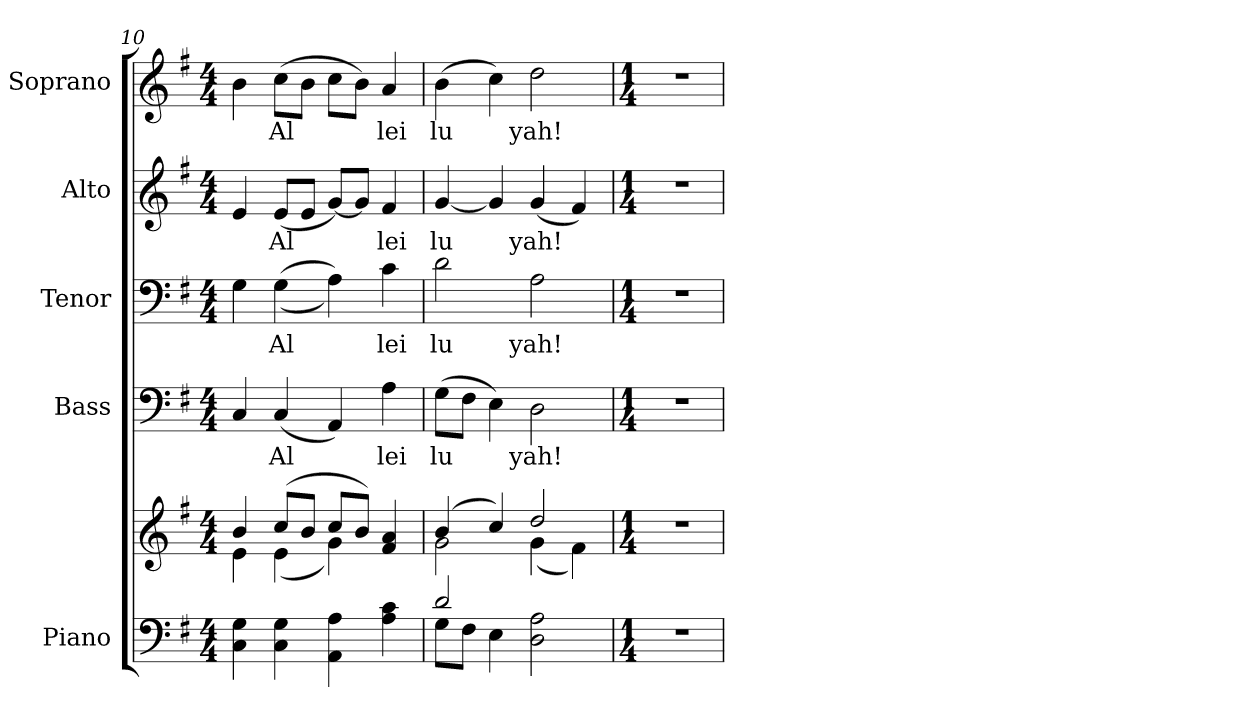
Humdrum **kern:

**kern	**kern	**kern	**text	**kern	**text	**kern	**text	**kern	**text
*part5	*part5	*part4	*part4	*part3	*part3	*part2	*part2	*part1	*part1
*staff6	*staff5	*staff4	*staff4	*staff3	*staff3	*staff2	*staff2	*staff1	*staff1
*I"Piano	*	*I"Bass	*	*I"Tenor	*	*I"Alto	*	*I"Soprano	*
*I'Pno.	*	*I'B.	*	*I'T.	*	*I'A.	*	*I'S.	*
*clefF4	*clefG2	*clefF4	*	*clefF4	*	*clefG2	*	*clefG2	*
*k[f#]	*k[f#]	*k[f#]	*	*k[f#]	*	*k[f#]	*	*k[f#]	*
*G:	*G:	*G:	*	*G:	*	*G:	*	*G:	*
*M4/4	*M4/4	*M4/4	*	*M4/4	*	*M4/4	*	*M4/4	*
=10	=10	=10	=10	=10	=10	=10	=10	=10	=10
*	*^	*	*	*	*	*	*	*	*
4Ci\ 4Gi	4bi/	4ei\	4Ci/	.	4Gi\	.	4ei/	.	4bi\	.
!	!	!	!	!LO:LY:b:color=#000000	!	!	!	!	!	!
!	!	!	!	!	!	!LO:LY:b:color=#000000	!	!	!	!
!	!	!	!	!	!	!	!	!LO:LY:b:color=#000000	!	!
!	!	!	!	!	!	!	!	!	!	!LO:LY:b:color=#000000
4Ci\ 4Gi	(8cci/L	(4ei\	(4Ci/	Al	((4Gi\	Al	(8ei/L	Al	(8cci\L	Al
.	8bi/J	.	.	.	.	.	8ei/J	.	8bi\J	.
4AAi\ 4Ai	8cci/L	4gi\)	4AAi/)	.	4Ai\))	.	[<8gi/L)	.	8cci\L	.
.	8bi/J)	.	.	.	.	.	8gi/J]	.	8bi\J)	.
!	!	!	!	!LO:LY:b:color=#000000	!	!	!	!	!	!
!	!	!	!	!	!	!LO:LY:b:color=#000000	!	!	!	!
!	!	!	!	!	!	!	!	!LO:LY:b:color=#000000	!	!
!	!	!	!	!	!	!	!	!	!	!LO:LY:b:color=#000000
4Ai\ 4ci	4f#i/ 4ai	4ryy	4Ai\	lei	4ci\	lei	4f#i/	lei	4ai/	lei
=11	=11	=11	=11	=11	=11	=11	=11	=11	=11	=11
*^	*	*	*	*	*	*	*	*	*	*
!	!	!	!	!	!LO:LY:b:color=#000000	!	!	!	!	!	!
!	!	!	!	!	!	!	!LO:LY:b:color=#000000	!	!	!	!
!	!	!	!	!	!	!	!	!	!LO:LY:b:color=#000000	!	!
!	!	!	!	!	!	!	!	!	!	!	!LO:LY:b:color=#000000
2di/	8Gi\L	(4bi/	2gi\	(8Gi\L	lu	2di\	lu	[<4gi/	lu	(4bi\	lu
.	8F#i\J	.	.	8F#i\J	.	.	.	.	.	.	.
.	4Ei\	4cci/)	.	4Ei\)	.	.	.	4gi/]	.	4cci\)	.
!	!	!	!	!	!LO:LY:b:color=#000000	!	!	!	!	!	!
!	!	!	!	!	!	!	!LO:LY:b:color=#000000	!	!	!	!
!	!	!	!	!	!	!	!	!	!LO:LY:b:color=#000000	!	!
!	!	!	!	!	!	!	!	!	!	!	!LO:LY:b:color=#000000
2Di\ 2Ai	2ryy	2ddi/	(4gi\	2Di\	yah!	2Ai\	yah!	(4gi/	yah!	2ddi\	yah!
.	.	.	4f#i\)	.	.	.	.	4f#i/)	.	.	.
*v	*v	*	*	*	*	*	*	*	*	*	*
*	*v	*v	*	*	*	*	*	*	*	*
!!LO:PB:g=z
=12	=12	=12	=12	=12	=12	=12	=12	=12	=12
*M1/4	*M1/4	*M1/4	*	*M1/4	*	*M1/4	*	*M1/4	*
*	*^	*	*	*	*	*	*	*	*
!LO:N:vis=1	!LO:N:vis=1	!	!LO:N:vis=1	!	!LO:N:vis=1	!	!LO:N:vis=1	!	!LO:N:vis=1	!
*	*v	*v	*	*	*	*	*	*	*	*
4r	4r	4r	.	4r	.	4r	.	4r	.
=	=	=	=	=	=	=	=	=	=
*-	*-	*-	*-	*-	*-	*-	*-	*-	*-
